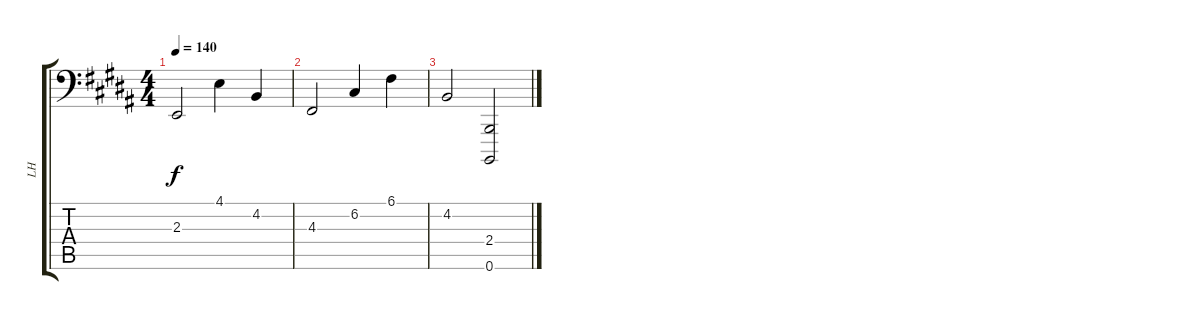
\track ("LH" "LH") {instrument acousticgrandpiano}
\staff {score tabs}
\tuning (C3 G2 D2 A1 E1 B0) {hide}
\ts (4 4)
\tempo 140
\clef f4
\ks b
2.3.2{dy f} 4.1.4 4.2.4 |
4.3.2 6.2.4 6.1.4 |
4.2.2 (2.4 0.6).2
